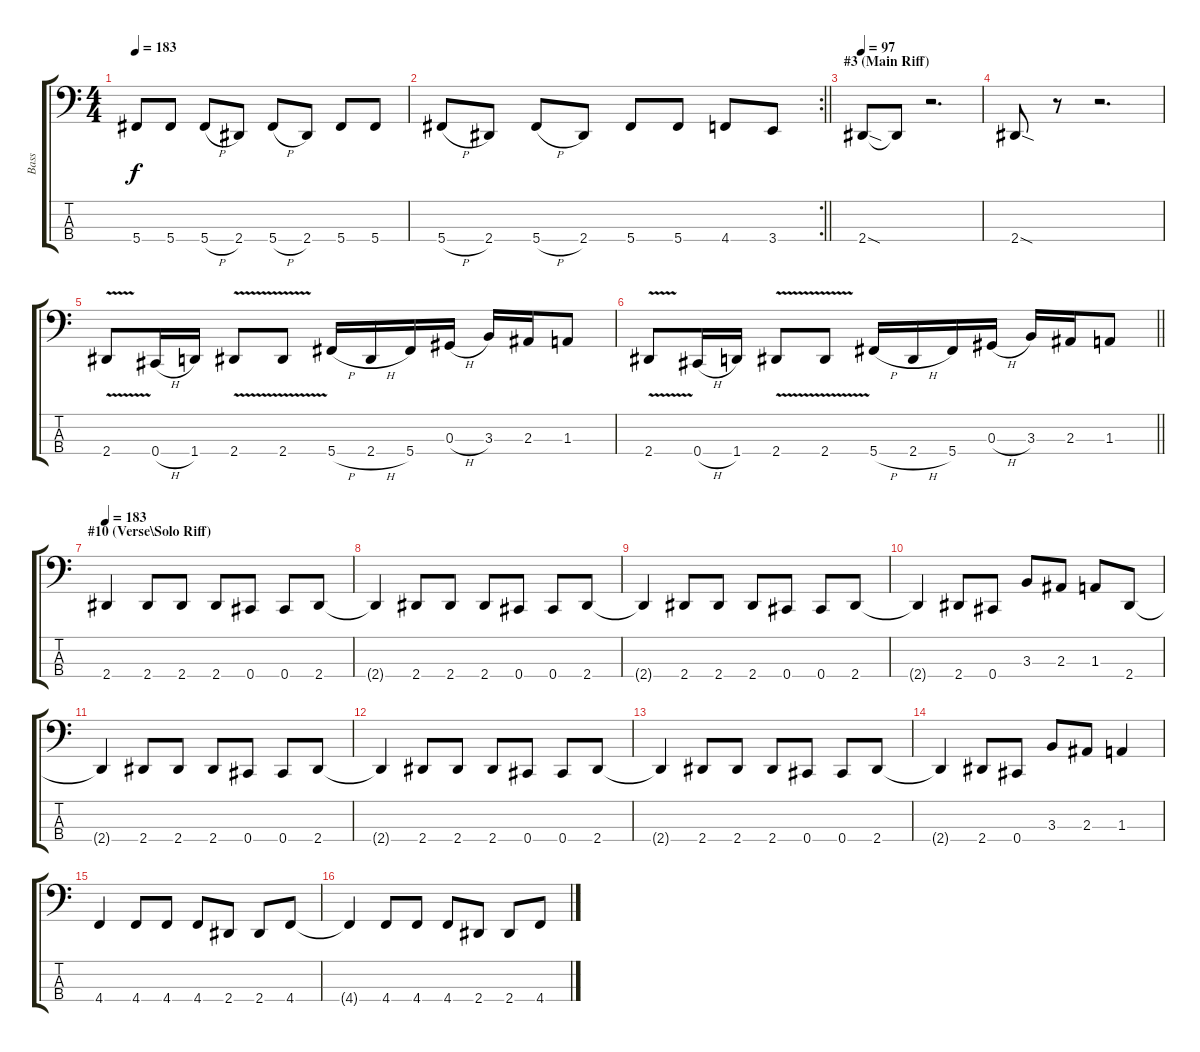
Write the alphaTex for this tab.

\track ("Bass" "Bass") {instrument electricbassfinger}
\staff {score tabs}
\tuning (Gb2 Db2 Ab1 Db1) {hide}
\ts (4 4)
\tempo 183
\clef f4
\ks c
5.4.8{dy f} 5.4.8 5.4{h}.8 2.4.8 5.4{h}.8 2.4.8 5.4.8 5.4.8 |
\rc 2
\barLineRight lightlight
5.4{h}.8 2.4.8 5.4{h}.8 2.4.8 5.4.8 5.4.8 4.4.8 3.4.8 |
\section ("" "#3 (Main Riff)")
\tempo 97
2.4{sod}.8 2.4{t}.8 r.2{d} |
2.4{sod}.8 r.8 r.2{d} |
2.4{v}.8 0.4{h}.16 1.4.16 2.4{v}.8 2.4{v}.8 5.4{h}.16 2.4{h}.16 5.4.16 0.3{h}.16 3.3.16 2.3.16 1.3.8 |
\barLineRight lightlight
2.4{v}.8 0.4{h}.16 1.4.16 2.4{v}.8 2.4{v}.8 5.4{h}.16 2.4{h}.16 5.4.16 0.3{h}.16 3.3.16 2.3.16 1.3.8 |
\section ("" "#10 (Verse\\Solo Riff) ")
\tempo 183
2.4.4 2.4.8 2.4.8 2.4.8 0.4.8 0.4.8 2.4.8 |
2.4{t}.4 2.4.8 2.4.8 2.4.8 0.4.8 0.4.8 2.4.8 |
2.4{t}.4 2.4.8 2.4.8 2.4.8 0.4.8 0.4.8 2.4.8 |
2.4{t}.4 2.4.8 0.4.8 3.3.8 2.3.8 1.3.8 2.4.8 |
2.4{t}.4 2.4.8 2.4.8 2.4.8 0.4.8 0.4.8 2.4.8 |
2.4{t}.4 2.4.8 2.4.8 2.4.8 0.4.8 0.4.8 2.4.8 |
2.4{t}.4 2.4.8 2.4.8 2.4.8 0.4.8 0.4.8 2.4.8 |
2.4{t}.4 2.4.8 0.4.8 3.3.8 2.3.8 1.3.4 |
4.4.4 4.4.8 4.4.8 4.4.8 2.4.8 2.4.8 4.4.8 |
4.4{t}.4 4.4.8 4.4.8 4.4.8 2.4.8 2.4.8 4.4.8
